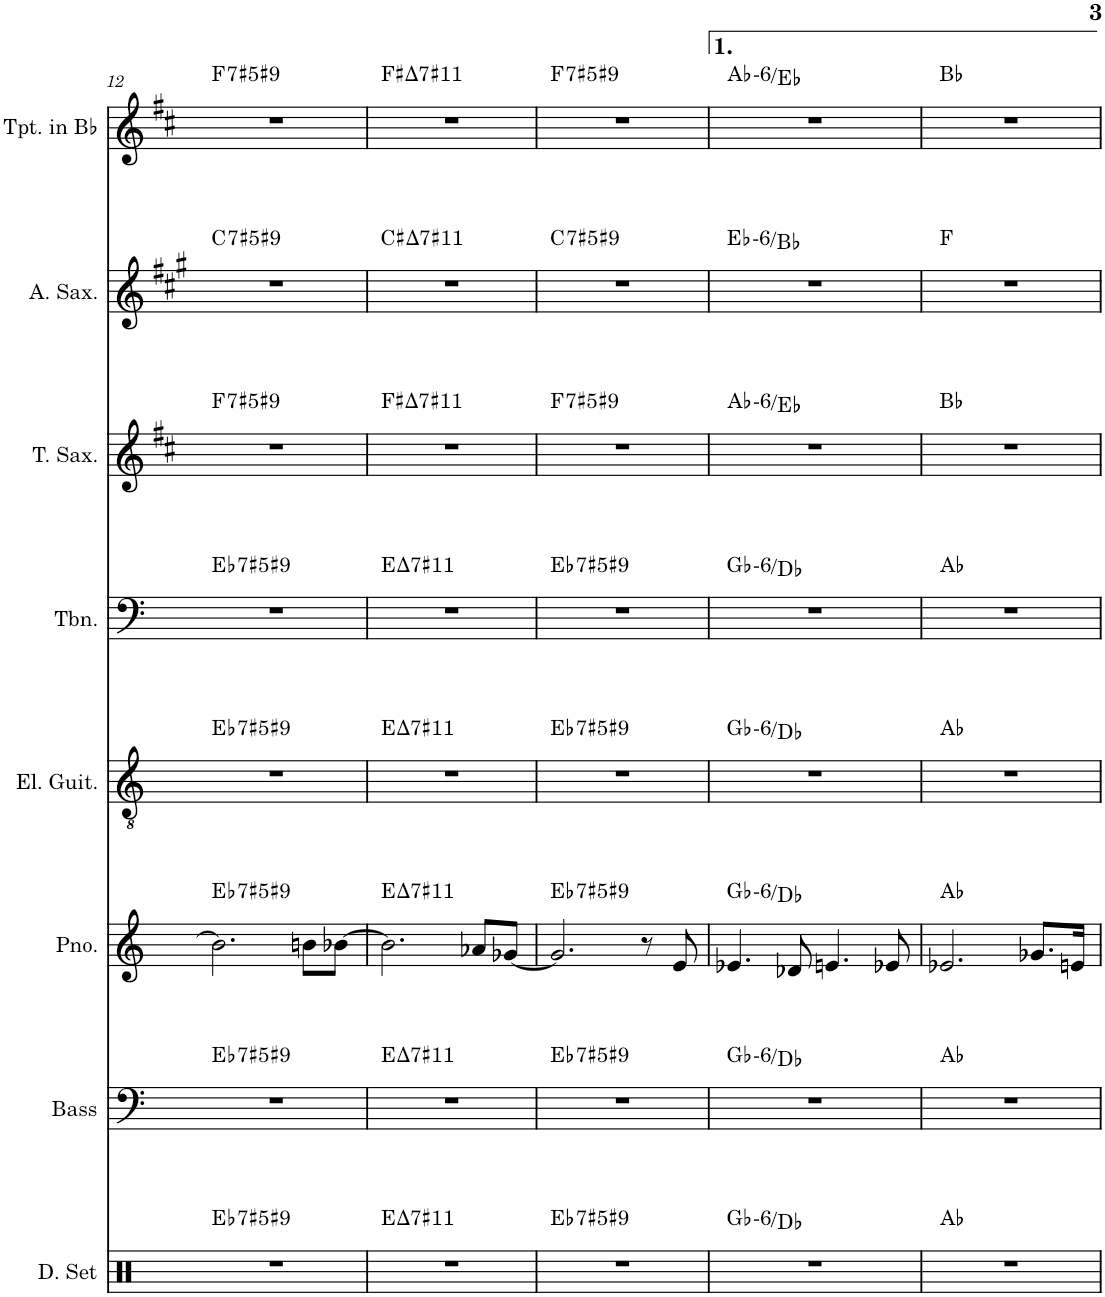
**kern	**harte	**kern	**harte	**kern	**harte	**kern	**harte	**kern	**harte	**kern	**harte	**kern	**harte	**kern	**harte
*part8	*part8	*part7	*part7	*part6	*part6	*part5	*part5	*part4	*part4	*part3	*part3	*part2	*part2	*part1	*part1
*staff8	*	*staff7	*	*staff6	*	*staff5	*	*staff4	*	*staff3	*	*staff2	*	*staff1	*
*I"Drumset	*	*I"Acoustic Bass	*	*I"Piano	*	*I"Electric Guitar	*	*I"Trombone	*	*I"Tenor Saxophone	*	*I"Alto Saxophone	*	*I"Trumpet in Bb	*
*I'D. Set	*	*I'Bass	*	*I'Pno.	*	*I'El. Guit.	*	*I'Tbn.	*	*I'T. Sax.	*	*I'A. Sax.	*	*I'Tpt. in Bb	*
!!LO:PB:g=z
*clefX	*	*clefF4	*	*clefG2	*	*clefGv2	*	*clefF4	*	*clefG2	*	*clefG2	*	*clefG2	*
*	*	*Trd7c12	*	*	*	*	*	*	*	*Trd8c14	*	*Trd5c9	*	*Trd1c2	*
*k[]	*	*k[]	*	*k[]	*	*k[]	*	*k[]	*	*k[f#c#]	*	*k[f#c#g#]	*	*k[f#c#]	*
*M4/4	*	*M4/4	*	*M4/4	*	*M4/4	*	*M4/4	*	*M4/4	*	*M4/4	*	*M4/4	*
=12	=12	=12	=12	=12	=12	=12	=12	=12	=12	=12	=12	=12	=12	=12	=12
!	!LO:H:kt=7	!	!LO:H:kt=7	!	!LO:H:kt=7	!	!LO:H:kt=7	!	!LO:H:kt=7	!	!LO:H:kt=7	!	!LO:H:kt=7	!	!LO:H:kt=7
1r	Eb:(3,#5,b7,#9)	1r	Eb:(3,#5,b7,#9)	2.b-\]	Eb:(3,#5,b7,#9)	1r	Eb:(3,#5,b7,#9)	1r	Eb:(3,#5,b7,#9)	1r	F:(3,#5,b7,#9)	1r	C:(3,#5,b7,#9)	1r	F:(3,#5,b7,#9)
.	.	.	.	8bn\L	.	.	.	.	.	.	.	.	.	.	.
.	.	.	.	[8b-X\J	.	.	.	.	.	.	.	.	.	.	.
=13	=13	=13	=13	=13	=13	=13	=13	=13	=13	=13	=13	=13	=13	=13	=13
!	!LO:H:kt=7	!	!LO:H:kt=7	!	!LO:H:kt=7	!	!LO:H:kt=7	!	!LO:H:kt=7	!	!LO:H:kt=7	!	!LO:H:kt=7	!	!LO:H:kt=7
1r	E:maj7(#11)	1r	E:maj7(#11)	2.b-\]	E:maj7(#11)	1r	E:maj7(#11)	1r	E:maj7(#11)	1r	F#:maj7(#11)	1r	C#:maj7(#11)	1r	F#:maj7(#11)
.	.	.	.	8a-X/L	.	.	.	.	.	.	.	.	.	.	.
.	.	.	.	[8g-X/J	.	.	.	.	.	.	.	.	.	.	.
=14	=14	=14	=14	=14	=14	=14	=14	=14	=14	=14	=14	=14	=14	=14	=14
!	!LO:H:kt=7	!	!LO:H:kt=7	!	!LO:H:kt=7	!	!LO:H:kt=7	!	!LO:H:kt=7	!	!LO:H:kt=7	!	!LO:H:kt=7	!	!LO:H:kt=7
1r	Eb:(3,#5,b7,#9)	1r	Eb:(3,#5,b7,#9)	2.g-/]	Eb:(3,#5,b7,#9)	1r	Eb:(3,#5,b7,#9)	1r	Eb:(3,#5,b7,#9)	1r	F:(3,#5,b7,#9)	1r	C:(3,#5,b7,#9)	1r	F:(3,#5,b7,#9)
.	.	.	.	8r	.	.	.	.	.	.	.	.	.	.	.
.	.	.	.	8e/	.	.	.	.	.	.	.	.	.	.	.
=15	=15	=15	=15	=15	=15	=15	=15	=15	=15	=15	=15	=15	=15	=15	=15
!	!LO:H:kt=6	!	!LO:H:kt=6	!	!LO:H:kt=6	!	!LO:H:kt=6	!	!LO:H:kt=6	!	!LO:H:kt=6	!	!LO:H:kt=6	!	!LO:H:kt=6
1r	Gb:min6/5	1r	Gb:min6/5	4.e-X/	Gb:min6/5	1r	Gb:min6/5	1r	Gb:min6/5	1r	Ab:min6/5	1r	Eb:min6/5	1r	Ab:min6/5
.	.	.	.	8d-X/	.	.	.	.	.	.	.	.	.	.	.
.	.	.	.	4.en/	.	.	.	.	.	.	.	.	.	.	.
.	.	.	.	8e-X/	.	.	.	.	.	.	.	.	.	.	.
=16	=16	=16	=16	=16	=16	=16	=16	=16	=16	=16	=16	=16	=16	=16	=16
1r	Ab:maj	1r	Ab:maj	2.e-X/	Ab:maj	1r	Ab:maj	1r	Ab:maj	1r	Bb:maj	1r	F:maj	1r	Bb:maj
.	.	.	.	8.g-X/L	.	.	.	.	.	.	.	.	.	.	.
.	.	.	.	16en/Jk	.	.	.	.	.	.	.	.	.	.	.
=	=	=	=	=	=	=	=	=	=	=	=	=	=	=	=
*-	*-	*-	*-	*-	*-	*-	*-	*-	*-	*-	*-	*-	*-	*-	*-
